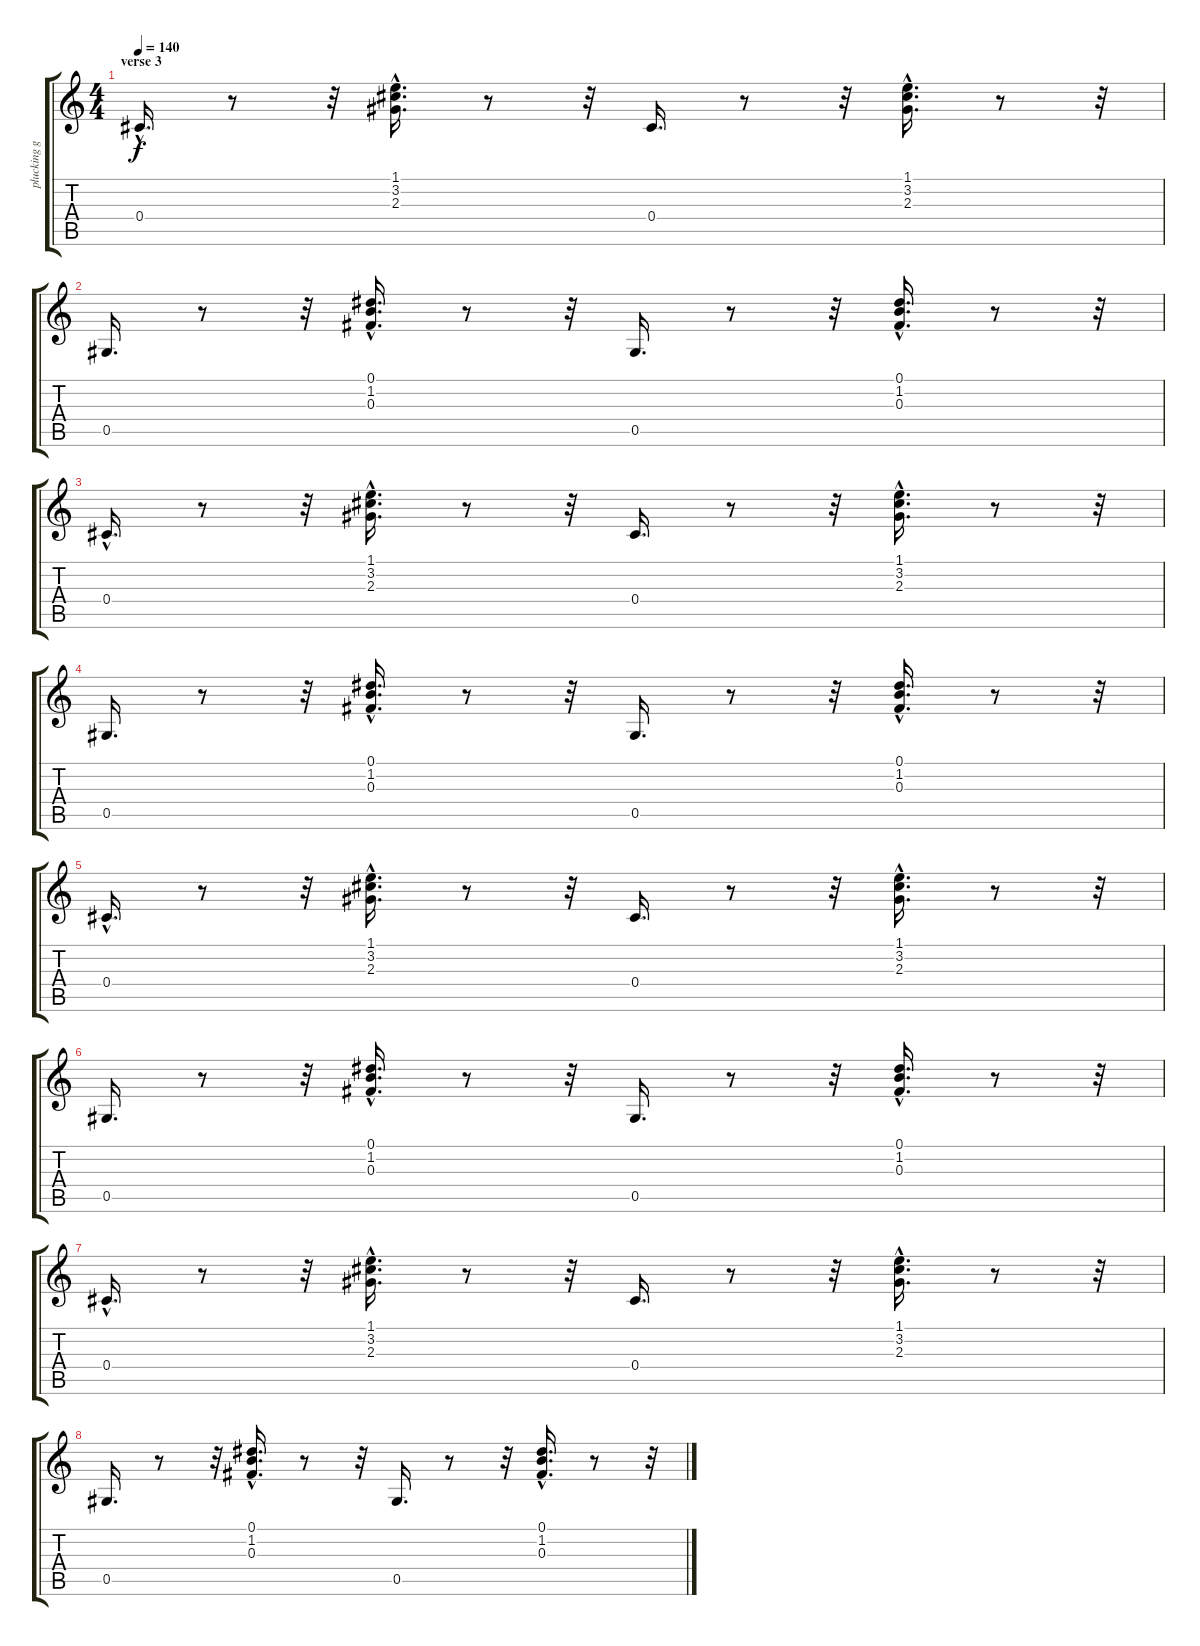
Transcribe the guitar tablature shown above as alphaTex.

\track ("plucking guitar  Eb" "plucking g") {instrument acousticguitarnylon}
\staff {score tabs}
\tuning (Eb4 Bb3 Gb3 Db3 Ab2 Eb2) {hide}
\ts (4 4)
\section ("" "verse 3")
\tempo 140
\clef g2
\ks c
0.4{hac}.16{d dy f} r.8 r.32 (1.1{hac} 3.2 2.3).16{d} r.8 r.32 0.4.16{d} r.8 r.32 (1.1{hac} 3.2 2.3).16{d} r.8 r.32 |
0.5.16{d} r.8 r.32 (0.1{hac} 1.2 0.3).16{d} r.8 r.32 0.5.16{d} r.8 r.32 (0.1{hac} 1.2 0.3).16{d} r.8 r.32 |
0.4{hac}.16{d} r.8 r.32 (1.1{hac} 3.2 2.3).16{d} r.8 r.32 0.4.16{d} r.8 r.32 (1.1{hac} 3.2 2.3).16{d} r.8 r.32 |
0.5.16{d} r.8 r.32 (0.1{hac} 1.2 0.3).16{d} r.8 r.32 0.5.16{d} r.8 r.32 (0.1{hac} 1.2 0.3).16{d} r.8 r.32 |
0.4{hac}.16{d} r.8 r.32 (1.1{hac} 3.2 2.3).16{d} r.8 r.32 0.4.16{d} r.8 r.32 (1.1{hac} 3.2 2.3).16{d} r.8 r.32 |
0.5.16{d} r.8 r.32 (0.1{hac} 1.2 0.3).16{d} r.8 r.32 0.5.16{d} r.8 r.32 (0.1{hac} 1.2 0.3).16{d} r.8 r.32 |
0.4{hac}.16{d} r.8 r.32 (1.1{hac} 3.2 2.3).16{d} r.8 r.32 0.4.16{d} r.8 r.32 (1.1{hac} 3.2 2.3).16{d} r.8 r.32 |
0.5.16{d} r.8 r.32 (0.1{hac} 1.2 0.3).16{d} r.8 r.32 0.5.16{d} r.8 r.32 (0.1{hac} 1.2 0.3).16{d} r.8 r.32
